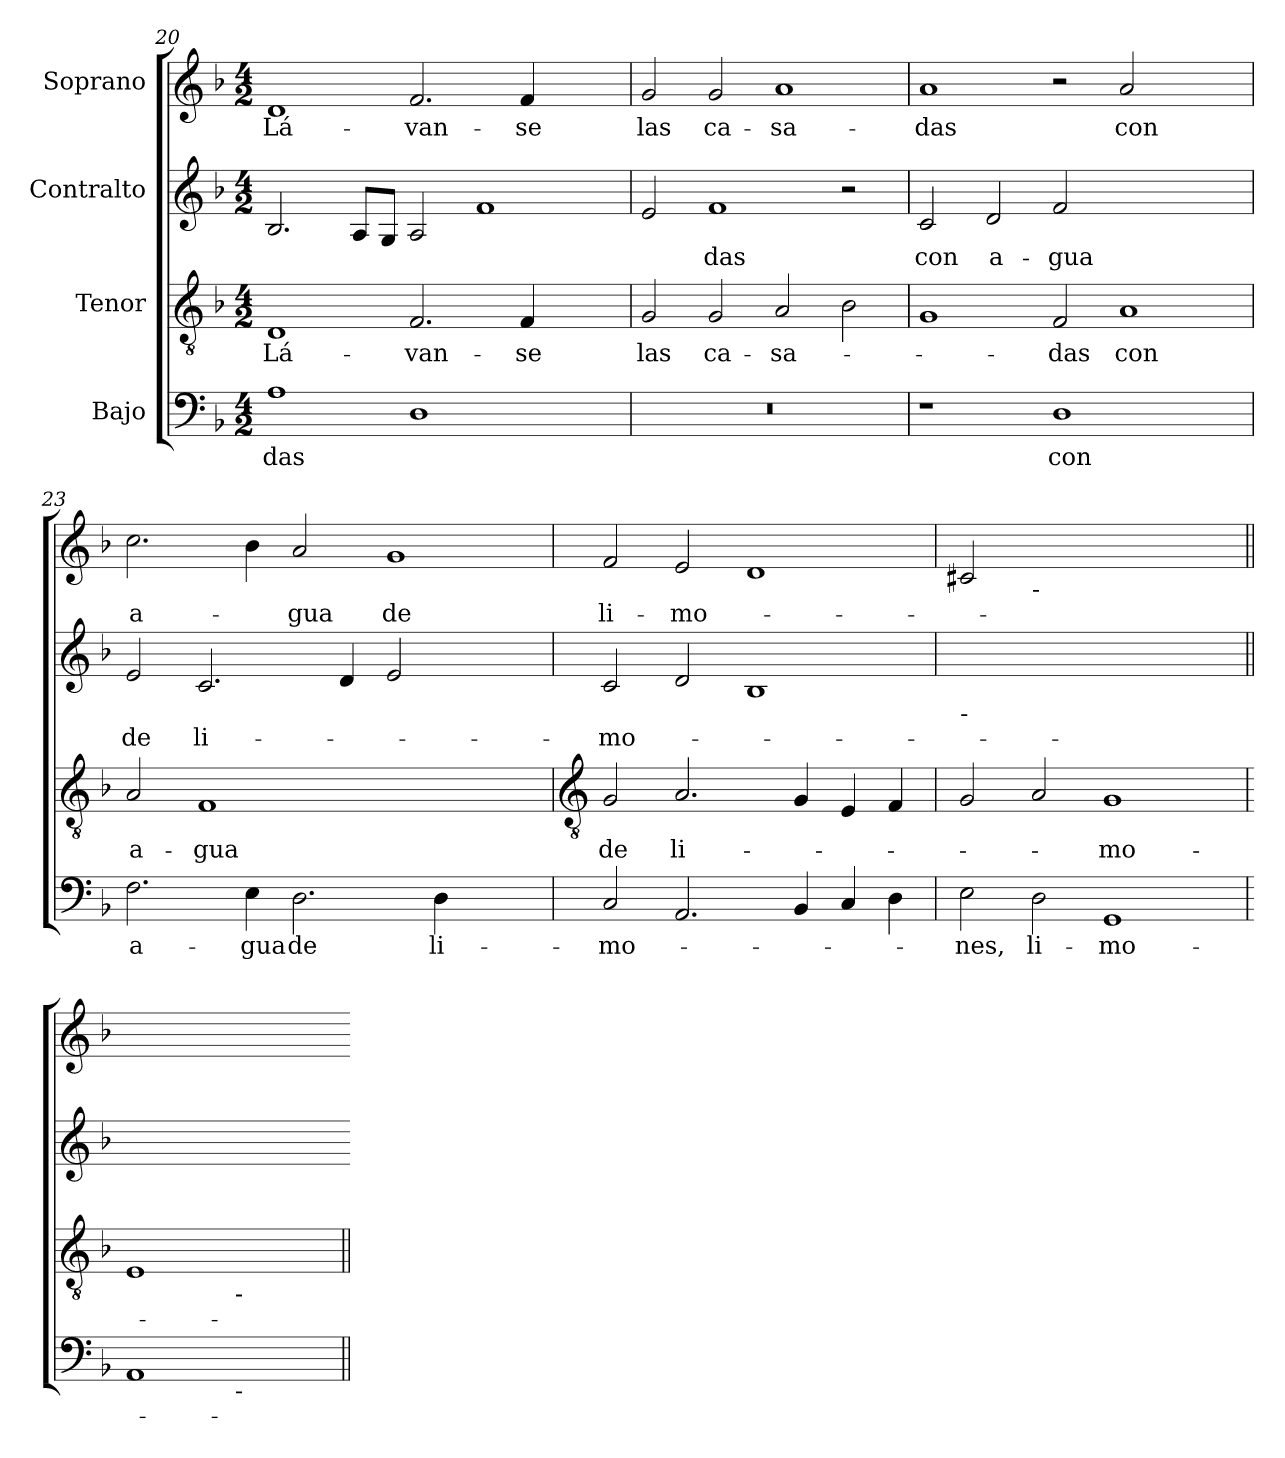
**kern	**text	**kern	**text	**kern	**text	**kern	**text
*part4	*part4	*part3	*part3	*part2	*part2	*part1	*part1
*staff4	*staff4	*staff3	*staff3	*staff2	*staff2	*staff1	*staff1
*I"Bajo	*	*I"Tenor	*	*I"Contralto	*	*I"Soprano	*
*clefF4	*	*clefGv2	*	*clefG2	*	*clefG2	*
*k[b-]	*	*k[b-]	*	*k[b-]	*	*k[b-]	*
*F:	*	*F:	*	*F:	*	*F:	*
*M4/2	*	*M4/2	*	*M4/2	*	*M4/2	*
=20	=20	=20	=20	=20	=20	=20	=20
!	!LO:LY:b	!	!LO:LY:b	!	!	!	!LO:LY:b
1A	-das	1D	Lá-	2.B-	.	1d	Lá-
.	.	.	.	8AL	.	.	.
.	.	.	.	8GJ	.	.	.
!	!	!	!LO:LY:b	!	!	!	!LO:LY:b
1D	.	2.F	-van-	2A	.	2.f	-van-
.	.	.	.	1f	.	.	.
!	!	!	!LO:LY:b	!	!	!	!LO:LY:b
.	.	4F	-se	.	.	4f	-se
2ryy	.	2ryy	.	.	.	2ryy	.
=21	=21	=21	=21	=21	=21	=21	=21
!	!	!	!LO:LY:b	!	!	!	!LO:LY:b
0r	.	2G	las	2e	.	2g	las
!	!	!	!LO:LY:b	!	!LO:LY:b	!	!LO:LY:b
.	.	2G	ca-	1f	-das	2g	ca-
!	!	!	!LO:LY:b	!	!	!	!LO:LY:b
.	.	2A	-sa-	.	.	1a	-sa-
.	.	2B-	.	2r	.	.	.
=22	=22	=22	=22	=22	=22	=22	=22
!	!	!	!	!	!LO:LY:b	!	!LO:LY:b
1r	.	1G	.	2c	con	1a	-das
!	!	!	!	!	!LO:LY:b	!	!
.	.	.	.	2d	a-	.	.
!	!LO:LY:b	!	!LO:LY:b	!	!LO:LY:b	!	!
1D	con	2F	-das	2f	-gua	2r	.
!	!	!	!LO:LY:b	!	!	!	!LO:LY:b
.	.	1A	con	1ryy	.	2a	con
2ryy	.	.	.	.	.	2ryy	.
!!LO:LB:g=z
=23	=23	=23	=23	=23	=23	=23	=23
!	!LO:LY:b	!	!LO:LY:b	!	!LO:LY:b	!	!LO:LY:b
2.F	a-	2A	a-	2e	de	2.cc	a-
!	!	!	!LO:LY:b	!	!LO:LY:b	!	!
.	.	1F	-gua	2.c	li-	.	.
!	!LO:LY:b	!	!	!	!	!	!
4E	-gua	.	.	.	.	4b-	.
!	!LO:LY:b	!	!	!	!	!	!LO:LY:b
2.D	de	.	.	.	.	2a	-gua
.	.	.	.	4d	.	.	.
!	!	!	!	!	!	!	!LO:LY:b
.	.	1ryy	.	2e	.	1g	de
!	!LO:LY:b	!	!	!	!	!	!
4D	li-	.	.	.	.	.	.
2ryy	.	.	.	2ryy	.	.	.
!!LO:LB:g=z
=24	=24	=24	=24	=24	=24	=24	=24
*	*	*clefGv2	*	*	*	*	*
!	!LO:LY:b	!	!LO:LY:b	!	!LO:LY:b	!	!LO:LY:b
2C	-mo-	2G	de	2c	-mo-	2f	li-
!	!	!	!LO:LY:b	!	!	!	!LO:LY:b
2.AA	.	2.A	li-	2d	.	2e	-mo-
.	.	.	.	1B-	.	1d	.
4BB-	.	4G	.	.	.	.	.
4C	.	4E	.	.	.	.	.
4D	.	4F	.	.	.	.	.
=25	=25	=25	=25	=25	=25	=25	=25
!	!	!	!	!LO:TX:b:t=-	!	!	!
!	!LO:LY:b	!	!	!	!LO:LY:b	!	!
2E	-nes,	2G	.	[1Ayy	-nes.	2c#	.
!	!	!	!	!	!	!LO:TX:b:t=-	!
!	!LO:LY:b	!	!	!	!	!	!LO:LY:b
2D	li-	2A	.	.	.	1dyy	-nes.
!	!LO:LY:b	!	!LO:LY:b	!	!	!	!
1GG	-mo-	1G	-mo-	1Ayy]	.	.	.
.	.	.	.	.	.	2ryy	.
=	=||	=	=||	=||	=||	=||	=||
1AA	.	1E	.	0ryy	.	0ryy	.
!	!	!LO:TX:b:t=-	!	!	!	!	!
!LO:TX:b:t=-	!	!	!	!	!	!	!
!	!LO:LY:b	!	!LO:LY:b	!	!	!	!
1Dyy	-nes.	1Dyy	-nes.	.	.	.	.
=||	=	=||	=	=	=	=	=
*-	*-	*-	*-	*-	*-	*-	*-
